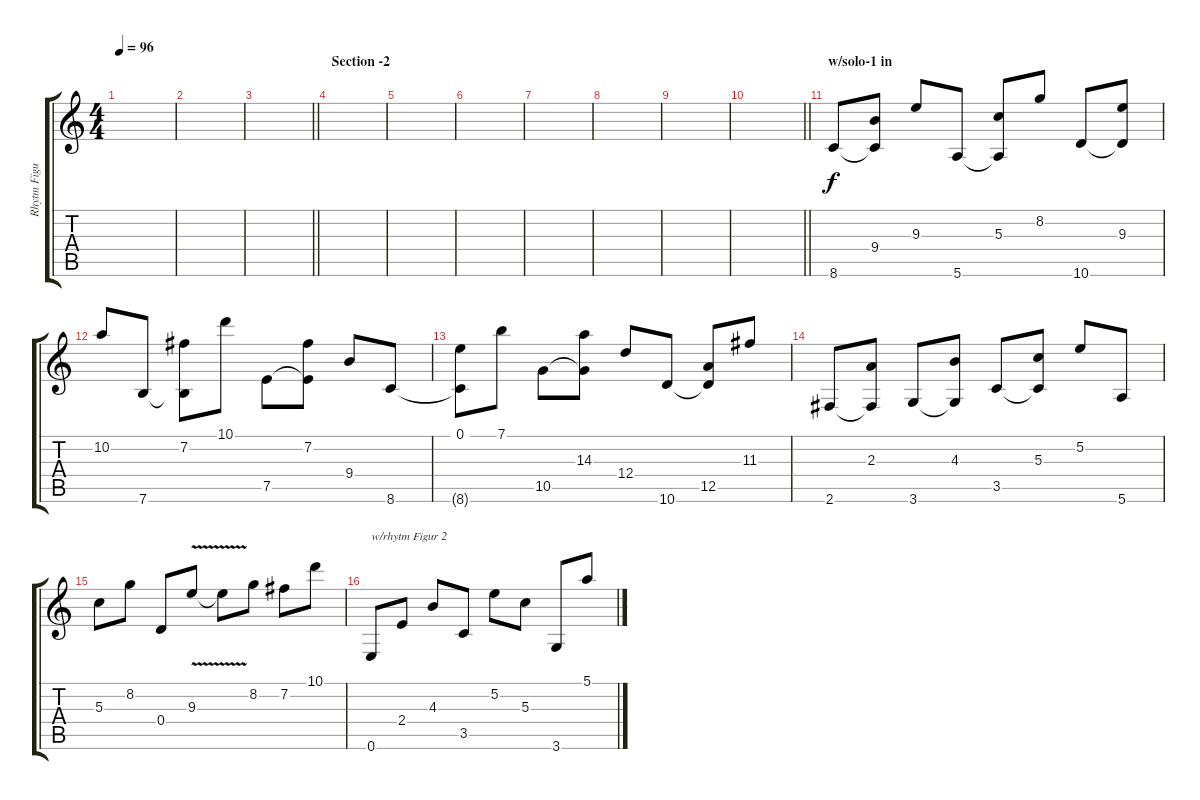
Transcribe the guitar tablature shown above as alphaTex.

\track ("Rhytm Figur 2" "Rhytm Figu") {instrument distortionguitar}
\staff {score tabs}
\tuning (E4 B3 G3 D3 A2 E2) {hide}
\ts (4 4)
\tempo 96
\clef g2
\ks c
|
|
\barLineRight lightlight
|
\section ("" "Section -2")
|
|
|
|
|
|
\barLineRight lightlight
|
\section ("" "w/solo-1 in")
8.6.8{volume 8 balance 0 instrument distortionguitar} (9.4 8.6{t}).8 9.3.8 5.6.8 (5.3 5.6{t}).8 8.2.8 10.6.8 (9.3 10.6{t}).8 |
10.2.8 7.6.8 (7.2 7.6{t}).8 10.1.8 7.5.8 (7.2 7.5{t}).8 9.4.8 8.6.8 |
(0.1 8.6{t}).8 7.1.8 10.5.8 (14.3 10.5{t}).8 12.4.8 10.6.8 (12.5 10.6{t}).8 11.3.8 |
2.6.8 (2.3 2.6{t}).8 3.6.8 (4.3 3.6{t}).8 3.5.8 (5.3 3.5{t}).8 5.2.8 5.6.8 |
5.3.8 8.2.8 0.4.8 9.3{v}.8 9.3{t}.8 8.2.8 7.2.8 10.1.8 |
0.6.8{txt "w/rhytm Figur 2"} 2.4.8 4.3.8 3.5.8 5.2.8 5.3.8 3.6.8 5.1.8
